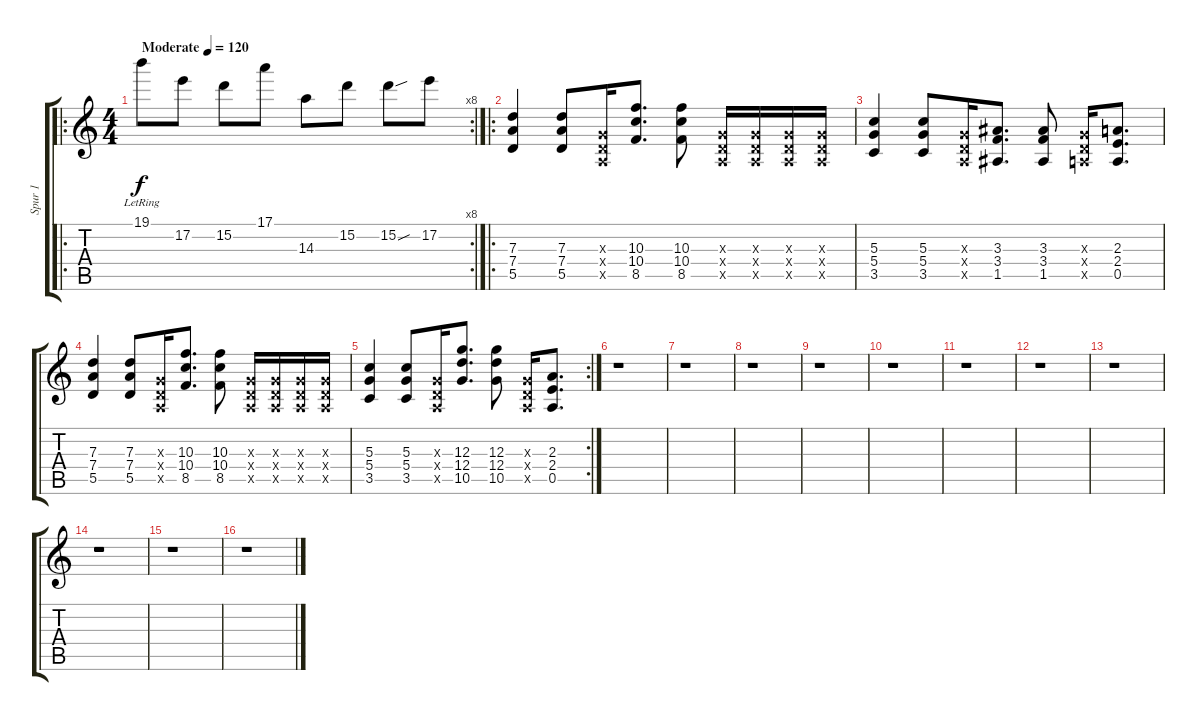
\track ("Spur 1" "Spur 1") {instrument distortionguitar}
\staff {score tabs}
\tuning (E4 B3 G3 D3 A2 E2) {hide}
\ro
\rc 8
\ts (4 4)
\tempo (120 "Moderate")
\clef g2
\ks c
19.1{lr}.8{dy f instrument distortionguitar} 17.2.8 15.2.8 17.1.8 14.3.8 15.2.8 15.2{sou}.8 17.2.8 |
\ro
(7.3 7.4 5.5).4 (7.3 7.4 5.5).8 (0.3{x} 0.4{x} 0.5{x}).16 (10.3 10.4 8.5).8{d} (10.3 10.4 8.5).8 (0.3{x} 0.4{x} 0.5{x}).16 (0.3{x} 0.4{x} 0.5{x}).16 (0.3{x} 0.4{x} 0.5{x}).16 (0.3{x} 0.4{x} 0.5{x}).16 |
(5.3 5.4 3.5).4 (5.3 5.4 3.5).8 (0.3{x} 0.4{x} 0.5{x}).16 (3.3 3.4 1.5).8{d} (3.3 3.4 1.5).8 (0.3{x} 0.4{x} 0.5{x}).16 (2.3 2.4 0.5).8{d} |
(7.3 7.4 5.5).4 (7.3 7.4 5.5).8 (0.3{x} 0.4{x} 0.5{x}).16 (10.3 10.4 8.5).8{d} (10.3 10.4 8.5).8 (0.3{x} 0.4{x} 0.5{x}).16 (0.3{x} 0.4{x} 0.5{x}).16 (0.3{x} 0.4{x} 0.5{x}).16 (0.3{x} 0.4{x} 0.5{x}).16 |
\rc 2
(5.3 5.4 3.5).4 (5.3 5.4 3.5).8 (0.3{x} 0.4{x} 0.5{x}).16 (12.3 12.4 10.5).8{d} (12.3 12.4 10.5).8 (0.3{x} 0.4{x} 0.5{x}).16 (2.3 2.4 0.5).8{d} |
r.1 |
r.1 |
r.1 |
r.1 |
r.1 |
r.1 |
r.1 |
r.1 |
r.1 |
r.1 |
r.1
